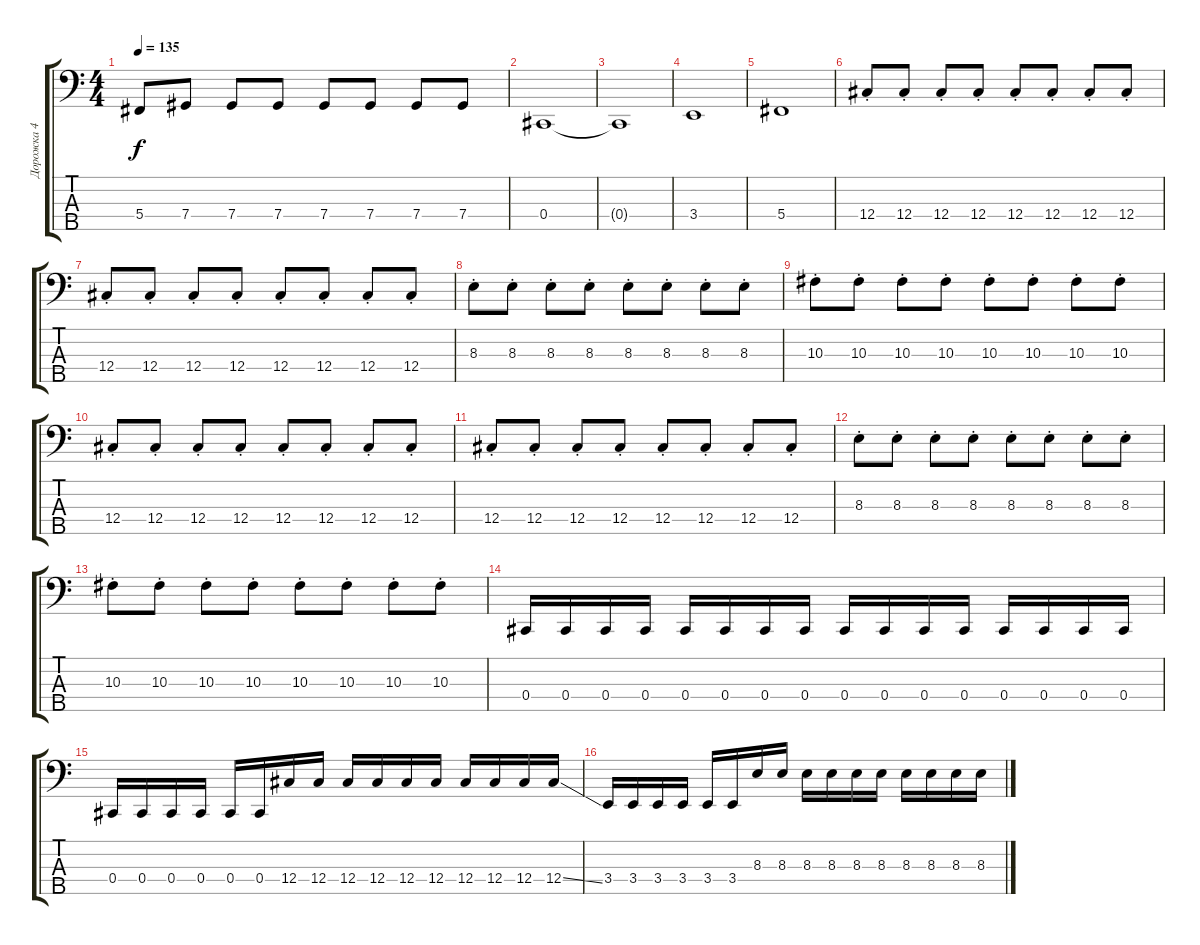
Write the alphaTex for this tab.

\track ("Дорожка 4" "Дорожка 4") {instrument electricbassfinger}
\staff {score tabs}
\tuning (Gb2 Db2 Ab1 Db1 Ab0) {hide}
\ts (4 4)
\tempo 135
\clef f4
\ks c
5.4{t}.8{dy f} 7.4.8 7.4.8 7.4.8 7.4.8 7.4.8 7.4.8 7.4.8 |
0.4.1 |
0.4{t}.1 |
3.4.1 |
5.4.1 |
12.4{st}.8 12.4{st}.8 12.4{st}.8 12.4{st}.8 12.4{st}.8 12.4{st}.8 12.4{st}.8 12.4{st}.8 |
12.4{st}.8 12.4{st}.8 12.4{st}.8 12.4{st}.8 12.4{st}.8 12.4{st}.8 12.4{st}.8 12.4{st}.8 |
8.3{st}.8 8.3{st}.8 8.3{st}.8 8.3{st}.8 8.3{st}.8 8.3{st}.8 8.3{st}.8 8.3{st}.8 |
10.3{st}.8 10.3{st}.8 10.3{st}.8 10.3{st}.8 10.3{st}.8 10.3{st}.8 10.3{st}.8 10.3{st}.8 |
12.4{st}.8 12.4{st}.8 12.4{st}.8 12.4{st}.8 12.4{st}.8 12.4{st}.8 12.4{st}.8 12.4{st}.8 |
12.4{st}.8 12.4{st}.8 12.4{st}.8 12.4{st}.8 12.4{st}.8 12.4{st}.8 12.4{st}.8 12.4{st}.8 |
8.3{st}.8 8.3{st}.8 8.3{st}.8 8.3{st}.8 8.3{st}.8 8.3{st}.8 8.3{st}.8 8.3{st}.8 |
10.3{st}.8 10.3{st}.8 10.3{st}.8 10.3{st}.8 10.3{st}.8 10.3{st}.8 10.3{st}.8 10.3{st}.8 |
0.4.16 0.4.16 0.4.16 0.4.16 0.4.16 0.4.16 0.4.16 0.4.16 0.4.16 0.4.16 0.4.16 0.4.16 0.4.16 0.4.16 0.4.16 0.4.16 |
0.4.16 0.4.16 0.4.16 0.4.16 0.4.16 0.4.16 12.4.16 12.4.16 12.4.16 12.4.16 12.4.16 12.4.16 12.4.16 12.4.16 12.4.16 12.4{ss}.16 |
3.4.16 3.4.16 3.4.16 3.4.16 3.4.16 3.4.16 8.3.16 8.3.16 8.3.16 8.3.16 8.3.16 8.3.16 8.3.16 8.3.16 8.3.16 8.3.16
